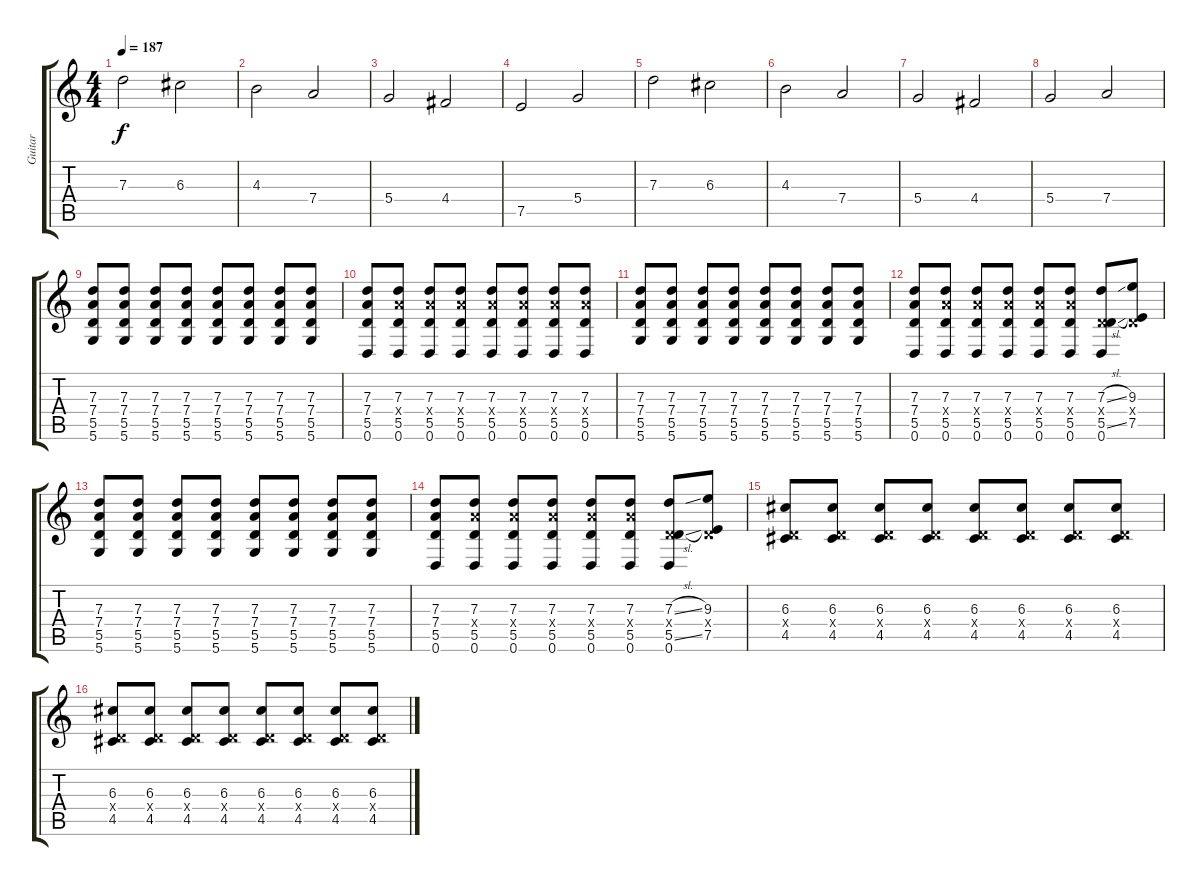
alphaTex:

\track ("Guitar" "Guitar") {instrument distortionguitar}
\staff {score tabs}
\tuning (E4 B3 G3 D3 A2 D2) {hide}
\ts (4 4)
\tempo 187
\clef g2
\ks c
7.3.2{dy f} 6.3.2 |
4.3.2 7.4.2 |
5.4.2 4.4.2 |
7.5.2 5.4.2 |
7.3.2 6.3.2 |
4.3.2 7.4.2 |
5.4.2 4.4.2 |
5.4.2 7.4.2 |
(7.3 7.4 5.5 5.6).8 (7.3 7.4 5.5 5.6).8 (7.3 7.4 5.5 5.6).8 (7.3 7.4 5.5 5.6).8 (7.3 7.4 5.5 5.6).8 (7.3 7.4 5.5 5.6).8 (7.3 7.4 5.5 5.6).8 (7.3 7.4 5.5 5.6).8 |
(7.3 7.4 5.5 0.6).8 (7.3 7.4{x} 5.5 0.6).8 (7.3 7.4{x} 5.5 0.6).8 (7.3 7.4{x} 5.5 0.6).8 (7.3 7.4{x} 5.5 0.6).8 (7.3 7.4{x} 5.5 0.6).8 (7.3 7.4{x} 5.5 0.6).8 (7.3 7.4{x} 5.5 0.6).8 |
(7.3 7.4 5.5 5.6).8 (7.3 7.4 5.5 5.6).8 (7.3 7.4 5.5 5.6).8 (7.3 7.4 5.5 5.6).8 (7.3 7.4 5.5 5.6).8 (7.3 7.4 5.5 5.6).8 (7.3 7.4 5.5 5.6).8 (7.3 7.4 5.5 5.6).8 |
(7.3 7.4 5.5 0.6).8 (7.3 7.4{x} 5.5 0.6).8 (7.3 7.4{x} 5.5 0.6).8 (7.3 7.4{x} 5.5 0.6).8 (7.3 7.4{x} 5.5 0.6).8 (7.3 7.4{x} 5.5 0.6).8 (7.3{sl} 0.4{x} 5.5{sl} 0.6).8 (9.3 0.4{x} 7.5).8 |
(7.3 7.4 5.5 5.6).8 (7.3 7.4 5.5 5.6).8 (7.3 7.4 5.5 5.6).8 (7.3 7.4 5.5 5.6).8 (7.3 7.4 5.5 5.6).8 (7.3 7.4 5.5 5.6).8 (7.3 7.4 5.5 5.6).8 (7.3 7.4 5.5 5.6).8 |
(7.3 7.4 5.5 0.6).8 (7.3 7.4{x} 5.5 0.6).8 (7.3 7.4{x} 5.5 0.6).8 (7.3 7.4{x} 5.5 0.6).8 (7.3 7.4{x} 5.5 0.6).8 (7.3 7.4{x} 5.5 0.6).8 (7.3{sl} 0.4{x} 5.5{sl} 0.6).8 (9.3 0.4{x} 7.5).8 |
(6.3 0.4{x} 4.5).8 (6.3 0.4{x} 4.5).8 (6.3 0.4{x} 4.5).8 (6.3 0.4{x} 4.5).8 (6.3 0.4{x} 4.5).8 (6.3 0.4{x} 4.5).8 (6.3 0.4{x} 4.5).8 (6.3 0.4{x} 4.5).8 |
(6.3 0.4{x} 4.5).8 (6.3 0.4{x} 4.5).8 (6.3 0.4{x} 4.5).8 (6.3 0.4{x} 4.5).8 (6.3 0.4{x} 4.5).8 (6.3 0.4{x} 4.5).8 (6.3 0.4{x} 4.5).8 (6.3 0.4{x} 4.5).8
